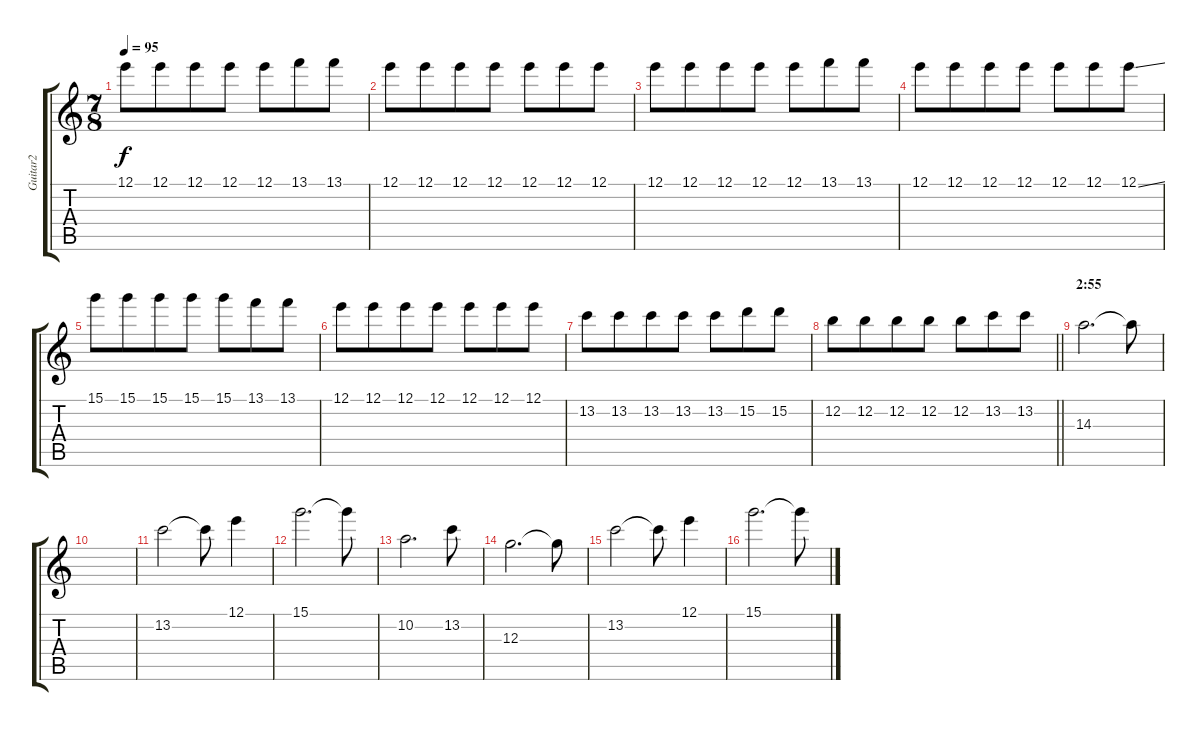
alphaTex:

\track ("Guitar2" "Guitar2") {instrument overdrivenguitar}
\staff {score tabs}
\tuning (E4 B3 G3 D3 A2 E2) {hide}
\ts (7 8)
\tempo 95
\clef g2
\ks c
12.1.8{dy f} 12.1.8 12.1.8 12.1.8 12.1.8 13.1.8 13.1.8 |
12.1.8 12.1.8 12.1.8 12.1.8 12.1.8 12.1.8 12.1.8 |
12.1.8 12.1.8 12.1.8 12.1.8 12.1.8 13.1.8 13.1.8 |
12.1.8 12.1.8 12.1.8 12.1.8 12.1.8 12.1.8 12.1{ss}.8 |
15.1.8 15.1.8 15.1.8 15.1.8 15.1.8 13.1.8 13.1.8 |
12.1.8 12.1.8 12.1.8 12.1.8 12.1.8 12.1.8 12.1.8 |
13.2.8 13.2.8 13.2.8 13.2.8 13.2.8 15.2.8 15.2.8 |
\barLineRight lightlight
12.2.8 12.2.8 12.2.8 12.2.8 12.2.8 13.2.8 13.2.8 |
\section ("" "2:55")
14.3.2{d} 14.3{t}.8 |
|
13.2.2 13.2{t}.8 12.1.4 |
15.1.2{d} 15.1{t}.8 |
10.2.2{d} 13.2.8 |
12.3.2{d} 12.3{t}.8 |
13.2.2 13.2{t}.8 12.1.4 |
15.1.2{d} 15.1{t}.8
